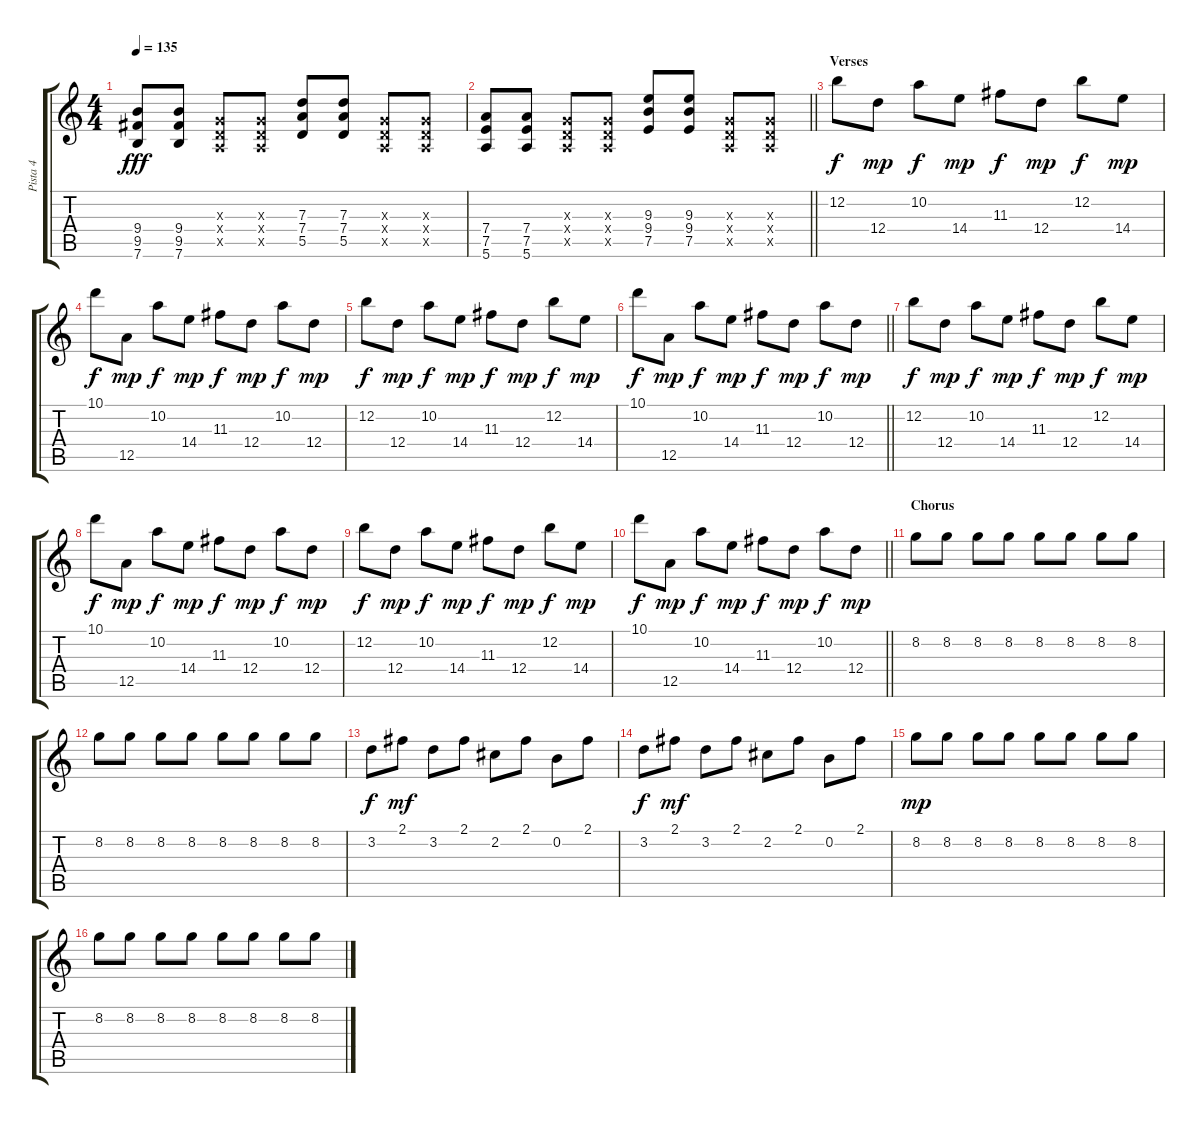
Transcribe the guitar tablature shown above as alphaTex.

\track ("Pista 4" "Pista 4") {instrument overdrivenguitar}
\staff {score tabs}
\tuning (E4 B3 G3 D3 A2 E2) {hide}
\ts (4 4)
\tempo 135
\clef g2
\ks c
(9.4 9.5 7.6).8{dy fff} (9.4 9.5 7.6).8 (0.3{x} 0.4{x} 0.5{x}).8 (0.3{x} 0.4{x} 0.5{x}).8 (7.3 7.4 5.5).8 (7.3 7.4 5.5).8 (0.3{x} 0.4{x} 0.5{x}).8 (0.3{x} 0.4{x} 0.5{x}).8 |
\barLineRight lightlight
(7.4 7.5 5.6).8 (7.4 7.5 5.6).8 (0.3{x} 0.4{x} 0.5{x}).8 (0.3{x} 0.4{x} 0.5{x}).8 (9.3 9.4 7.5).8 (9.3 9.4 7.5).8 (0.3{x} 0.4{x} 0.5{x}).8 (0.3{x} 0.4{x} 0.5{x}).8 |
\section ("" "Verses")
12.2.8{dy f volume 4} 12.4.8{dy mp} 10.2.8{dy f} 14.4.8{dy mp} 11.3.8{dy f} 12.4.8{dy mp} 12.2.8{dy f} 14.4.8{dy mp} |
10.1.8{dy f} 12.5.8{dy mp} 10.2.8{dy f} 14.4.8{dy mp} 11.3.8{dy f} 12.4.8{dy mp} 10.2.8{dy f} 12.4.8{dy mp} |
12.2.8{dy f} 12.4.8{dy mp} 10.2.8{dy f} 14.4.8{dy mp} 11.3.8{dy f} 12.4.8{dy mp} 12.2.8{dy f} 14.4.8{dy mp} |
\barLineRight lightlight
10.1.8{dy f} 12.5.8{dy mp} 10.2.8{dy f} 14.4.8{dy mp} 11.3.8{dy f} 12.4.8{dy mp} 10.2.8{dy f} 12.4.8{dy mp} |
12.2.8{dy f} 12.4.8{dy mp} 10.2.8{dy f} 14.4.8{dy mp} 11.3.8{dy f} 12.4.8{dy mp} 12.2.8{dy f} 14.4.8{dy mp} |
10.1.8{dy f} 12.5.8{dy mp} 10.2.8{dy f} 14.4.8{dy mp} 11.3.8{dy f} 12.4.8{dy mp} 10.2.8{dy f} 12.4.8{dy mp} |
12.2.8{dy f} 12.4.8{dy mp} 10.2.8{dy f} 14.4.8{dy mp} 11.3.8{dy f} 12.4.8{dy mp} 12.2.8{dy f} 14.4.8{dy mp} |
\barLineRight lightlight
10.1.8{dy f} 12.5.8{dy mp} 10.2.8{dy f} 14.4.8{dy mp} 11.3.8{dy f} 12.4.8{dy mp} 10.2.8{dy f} 12.4.8{dy mp} |
\section ("" "Chorus")
8.2.8 8.2.8 8.2.8 8.2.8 8.2.8 8.2.8 8.2.8 8.2.8 |
8.2.8 8.2.8 8.2.8 8.2.8 8.2.8 8.2.8 8.2.8 8.2.8 |
3.2.8{dy f} 2.1.8{dy mf} 3.2.8 2.1.8 2.2.8 2.1.8 0.2.8 2.1.8 |
3.2.8{dy f} 2.1.8{dy mf} 3.2.8 2.1.8 2.2.8 2.1.8 0.2.8 2.1.8 |
8.2.8{dy mp} 8.2.8 8.2.8 8.2.8 8.2.8 8.2.8 8.2.8 8.2.8 |
8.2.8 8.2.8 8.2.8 8.2.8 8.2.8 8.2.8 8.2.8 8.2.8
